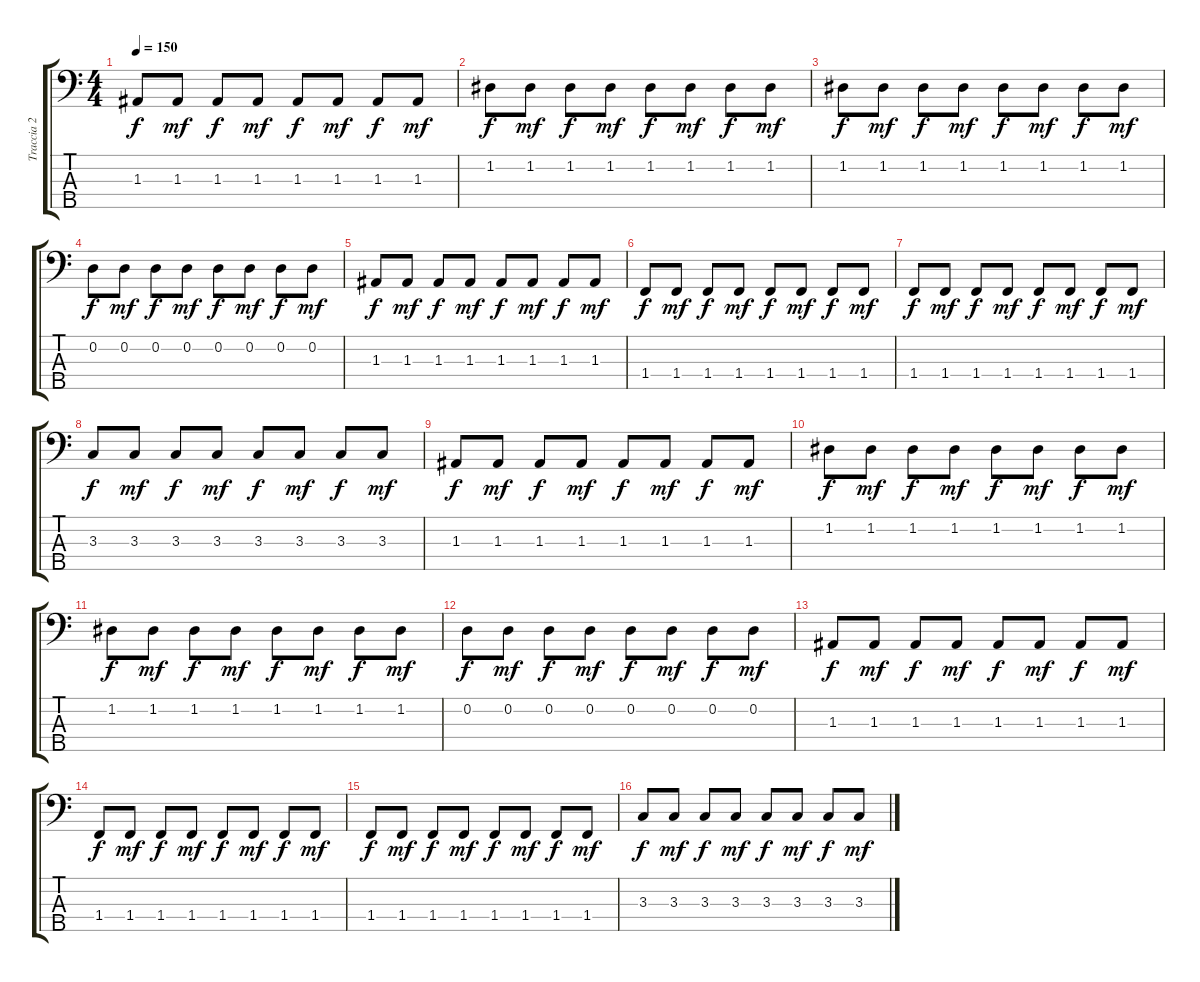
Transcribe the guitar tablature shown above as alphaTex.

\track ("Traccia 2" "Traccia 2") {instrument electricbassfinger}
\staff {score tabs}
\tuning (G2 D2 A1 E1 B0) {hide}
\ts (4 4)
\tempo 150
\clef f4
\ks c
1.3.8{dy f} 1.3.8{dy mf} 1.3.8{dy f} 1.3.8{dy mf} 1.3.8{dy f} 1.3.8{dy mf} 1.3.8{dy f} 1.3.8{dy mf} |
1.2.8{dy f} 1.2.8{dy mf} 1.2.8{dy f} 1.2.8{dy mf} 1.2.8{dy f} 1.2.8{dy mf} 1.2.8{dy f} 1.2.8{dy mf} |
1.2.8{dy f} 1.2.8{dy mf} 1.2.8{dy f} 1.2.8{dy mf} 1.2.8{dy f} 1.2.8{dy mf} 1.2.8{dy f} 1.2.8{dy mf} |
0.2.8{dy f} 0.2.8{dy mf} 0.2.8{dy f} 0.2.8{dy mf} 0.2.8{dy f} 0.2.8{dy mf} 0.2.8{dy f} 0.2.8{dy mf} |
1.3.8{dy f} 1.3.8{dy mf} 1.3.8{dy f} 1.3.8{dy mf} 1.3.8{dy f} 1.3.8{dy mf} 1.3.8{dy f} 1.3.8{dy mf} |
1.4.8{dy f} 1.4.8{dy mf} 1.4.8{dy f} 1.4.8{dy mf} 1.4.8{dy f} 1.4.8{dy mf} 1.4.8{dy f} 1.4.8{dy mf} |
1.4.8{dy f} 1.4.8{dy mf} 1.4.8{dy f} 1.4.8{dy mf} 1.4.8{dy f} 1.4.8{dy mf} 1.4.8{dy f} 1.4.8{dy mf} |
3.3.8{dy f} 3.3.8{dy mf} 3.3.8{dy f} 3.3.8{dy mf} 3.3.8{dy f} 3.3.8{dy mf} 3.3.8{dy f} 3.3.8{dy mf} |
1.3.8{dy f} 1.3.8{dy mf} 1.3.8{dy f} 1.3.8{dy mf} 1.3.8{dy f} 1.3.8{dy mf} 1.3.8{dy f} 1.3.8{dy mf} |
1.2.8{dy f} 1.2.8{dy mf} 1.2.8{dy f} 1.2.8{dy mf} 1.2.8{dy f} 1.2.8{dy mf} 1.2.8{dy f} 1.2.8{dy mf} |
1.2.8{dy f} 1.2.8{dy mf} 1.2.8{dy f} 1.2.8{dy mf} 1.2.8{dy f} 1.2.8{dy mf} 1.2.8{dy f} 1.2.8{dy mf} |
0.2.8{dy f} 0.2.8{dy mf} 0.2.8{dy f} 0.2.8{dy mf} 0.2.8{dy f} 0.2.8{dy mf} 0.2.8{dy f} 0.2.8{dy mf} |
1.3.8{dy f} 1.3.8{dy mf} 1.3.8{dy f} 1.3.8{dy mf} 1.3.8{dy f} 1.3.8{dy mf} 1.3.8{dy f} 1.3.8{dy mf} |
1.4.8{dy f} 1.4.8{dy mf} 1.4.8{dy f} 1.4.8{dy mf} 1.4.8{dy f} 1.4.8{dy mf} 1.4.8{dy f} 1.4.8{dy mf} |
1.4.8{dy f} 1.4.8{dy mf} 1.4.8{dy f} 1.4.8{dy mf} 1.4.8{dy f} 1.4.8{dy mf} 1.4.8{dy f} 1.4.8{dy mf} |
3.3.8{dy f} 3.3.8{dy mf} 3.3.8{dy f} 3.3.8{dy mf} 3.3.8{dy f} 3.3.8{dy mf} 3.3.8{dy f} 3.3.8{dy mf}
